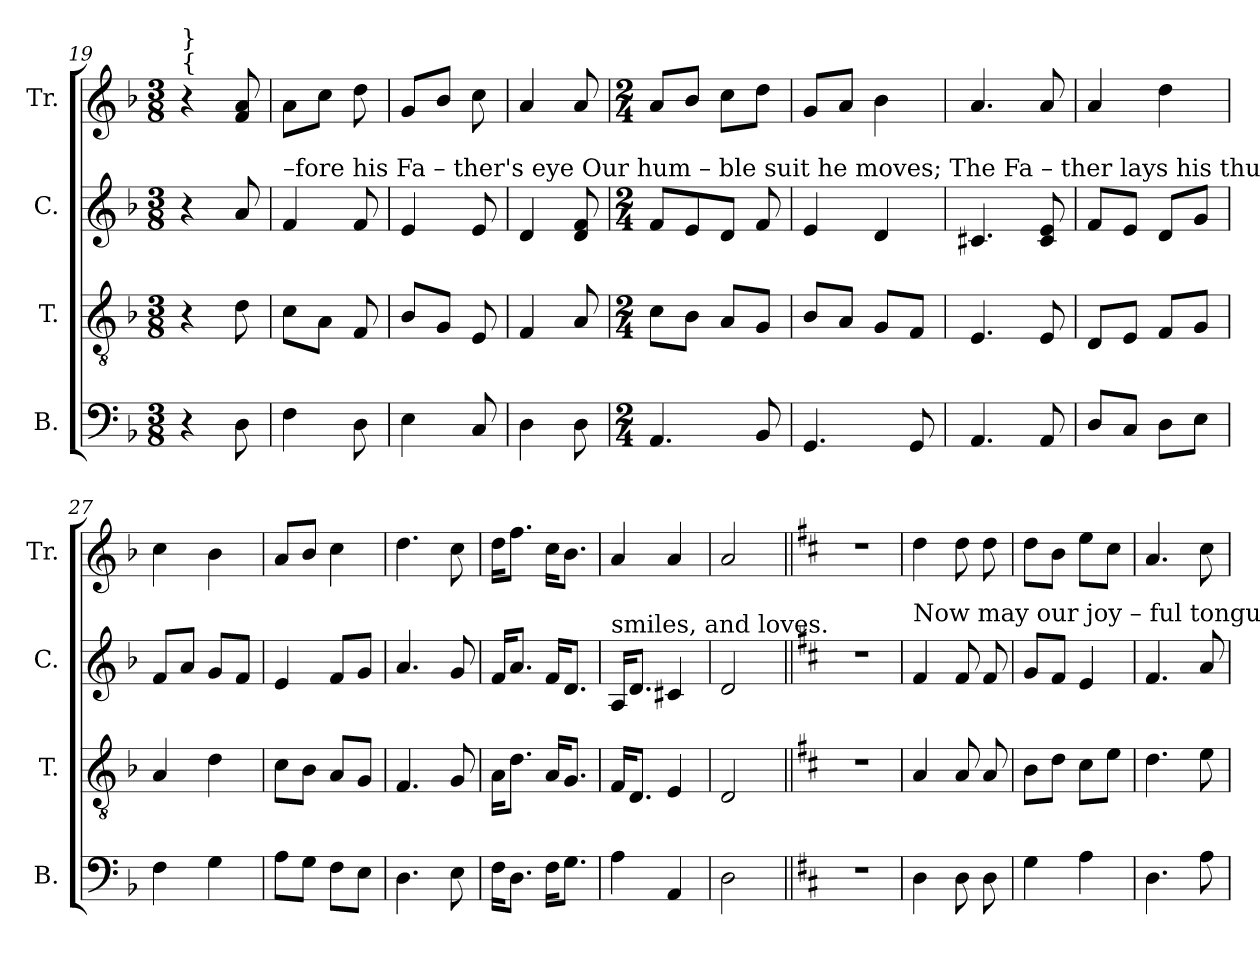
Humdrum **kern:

**kern	**kern	**kern	**kern
*part4	*part3	*part2	*part1
*staff4	*staff3	*staff2	*staff1
*I"B.	*I"T.	*I"C.	*I"Tr.
*I'B.	*I'T.	*I'C.	*I'Tr.
*clefF4	*clefGv2	*clefG2	*clefG2
*k[b-]	*k[b-]	*k[b-]	*k[b-]
*M3/8	*M3/8	*M3/8	*M3/8
*MM70	*MM70	*MM70	*MM70
=19	=19	=19	=19
!	!	!	!LO:TX:a:t={
!	!	!	!LO:TX:a:t=}
4r	4r	4r	4r
8D\	8d\	8a/	8f/ 8a/
=20	=20	=20	=20
!	!	!LO:TX:a:t=–fore   his   Fa – ther's   eye  Our      hum  –    ble    suit     he       moves;   The  Fa  –   ther     lays   his     thun  –  ders    by,  And  looks,  and	!
4F\	8c\L	4f/	8a\L
.	8A\J	.	8cc\J
8D\	8F/	8f/	8dd\
=21	=21	=21	=21
4E\	8B-/L	4e/	8g/L
.	8G/J	.	8b-/J
8C/	8E/	8e/	8cc\
=22	=22	=22	=22
4D\	4F/	4d/	4a/
8D\	8A/	8d/ 8f/	8a/
=23	=23	=23	=23
*M2/4	*M2/4	*M2/4	*M2/4
4.AA/	8c\L	8f/L	8a/L
.	8B-\J	8e/	8b-/J
.	8A/L	8d/J	8cc\L
8BB-/	8G/J	8f/	8dd\J
=24	=24	=24	=24
4.GG/	8B-/L	4e/	8g/L
.	8A/J	.	8a/J
.	8G/L	4d/	4b-\
8GG/	8F/J	.	.
=25	=25	=25	=25
4.AA/	4.E/	4.c#X/	4.a/
8AA/	8E/	8c#/ 8e/	8a/
=26	=26	=26	=26
8D/L	8D/L	8f/L	4a/
8C/J	8E/J	8e/J	.
8D\L	8F/L	8d/L	4dd\
8E\J	8G/J	8g/J	.
=27	=27	=27	=27
4F\	4A/	8f/L	4cc\
.	.	8a/J	.
4G\	4d\	8g/L	4b-\
.	.	8f/J	.
=28	=28	=28	=28
8A\L	8c\L	4e/	8a/L
8G\J	8B-\J	.	8b-/J
8F\L	8A/L	8f/L	4cc\
8E\J	8G/J	8g/J	.
=29	=29	=29	=29
4.D\	4.F/	4.a/	4.dd\
8E\	8G/	8g/	8cc\
=30	=30	=30	=30
16F\KL	16A\KL	16f/KL	16dd\KL
8.D\J	8.d\J	8.a/J	8.ff\J
16F\KL	16A/KL	16f/KL	16cc\KL
8.G\J	8.G/J	8.d/J	8.b-\J
=31	=31	=31	=31
!	!	!LO:TX:a:t=smiles, and loves.	!
4A\	16F/KL	16A/KL	4a/
.	8.D/J	8.d/J	.
4AA/	4E/	4c#X/	4a/
=32	=32	=32	=32
2D\	2D/	2d/	2a/
=33||	=33||	=33||	=33||
*k[f#c#]	*k[f#c#]	*k[f#c#]	*k[f#c#]
2r	2r	2r	2r
=34	=34	=34	=34
!	!	!LO:TX:a:t=Now may our  joy – ful  tongues Our Ma – ker's   ho  – nor     sing;  Je  – sus  the  Priest  re –ceives  our songs,  And	!
4D\	4A/	4f#/	4dd\
8D\	8A/	8f#/	8dd\
8D\	8A/	8f#/	8dd\
=35	=35	=35	=35
4G\	8B\L	8g/L	8dd\L
.	8d\J	8f#/J	8b\J
4A\	8c#\L	4e/	8ee\L
.	8e\J	.	8cc#\J
=36	=36	=36	=36
4.D\	4.d\	4.f#/	4.a/
8A\	8e\	8a/	8cc#\
=	=	=	=
*-	*-	*-	*-
